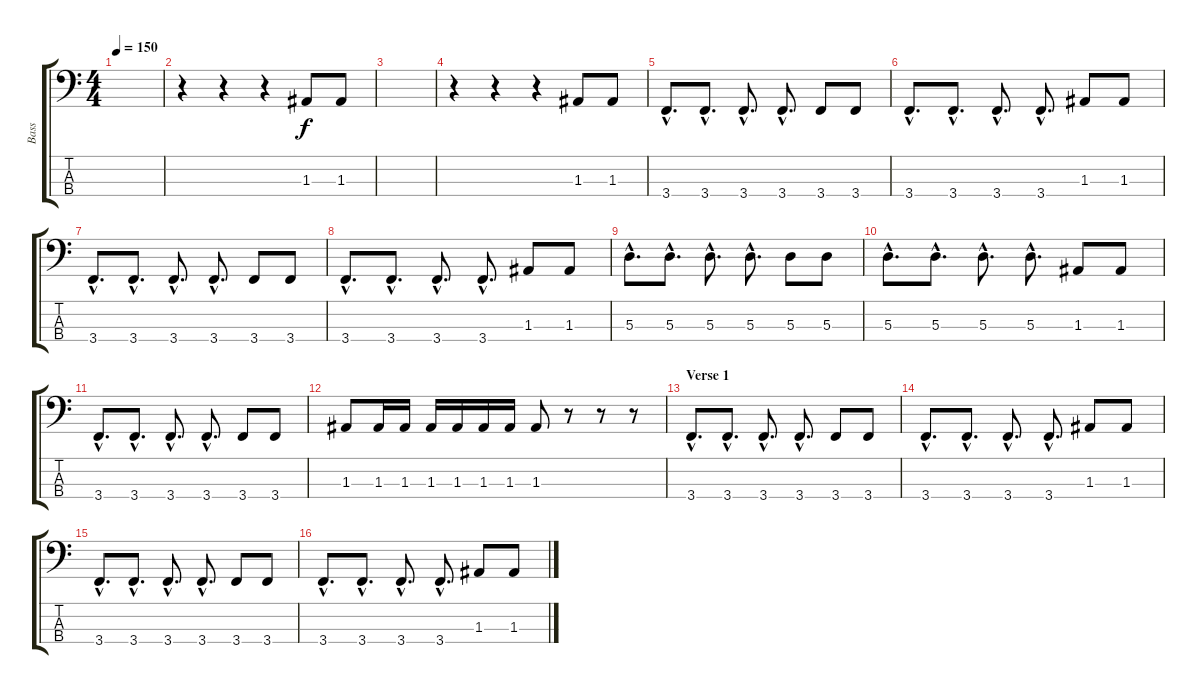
\track ("Bass" "Bass") {instrument electricbasspick}
\staff {score tabs}
\tuning (G2 D2 A1 D1) {hide}
\ts (4 4)
\tempo 150
\clef f4
\ks c
|
r.4 r.4 r.4 1.3.8 1.3.8 |
|
r.4 r.4 r.4 1.3.8 1.3.8 |
3.4{hac}.8{d} 3.4{hac}.8{d} 3.4{hac}.8{d} 3.4{hac}.8{d} 3.4.8 3.4.8 |
3.4{hac}.8{d} 3.4{hac}.8{d} 3.4{hac}.8{d} 3.4{hac}.8{d} 1.3.8 1.3.8 |
3.4{hac}.8{d} 3.4{hac}.8{d} 3.4{hac}.8{d} 3.4{hac}.8{d} 3.4.8 3.4.8 |
3.4{hac}.8{d} 3.4{hac}.8{d} 3.4{hac}.8{d} 3.4{hac}.8{d} 1.3.8 1.3.8 |
5.3{hac}.8{d} 5.3{hac}.8{d} 5.3{hac}.8{d} 5.3{hac}.8{d} 5.3.8 5.3.8 |
5.3{hac}.8{d} 5.3{hac}.8{d} 5.3{hac}.8{d} 5.3{hac}.8{d} 1.3.8 1.3.8 |
3.4{hac}.8{d} 3.4{hac}.8{d} 3.4{hac}.8{d} 3.4{hac}.8{d} 3.4.8 3.4.8 |
1.3.8 1.3.16 1.3.16 1.3.16 1.3.16 1.3.16 1.3.16 1.3.8 r.8 r.8 r.8 |
\section ("" "Verse 1")
3.4{hac}.8{d} 3.4{hac}.8{d} 3.4{hac}.8{d} 3.4{hac}.8{d} 3.4.8 3.4.8 |
3.4{hac}.8{d} 3.4{hac}.8{d} 3.4{hac}.8{d} 3.4{hac}.8{d} 1.3.8 1.3.8 |
3.4{hac}.8{d} 3.4{hac}.8{d} 3.4{hac}.8{d} 3.4{hac}.8{d} 3.4.8 3.4.8 |
3.4{hac}.8{d} 3.4{hac}.8{d} 3.4{hac}.8{d} 3.4{hac}.8{d} 1.3.8 1.3.8
